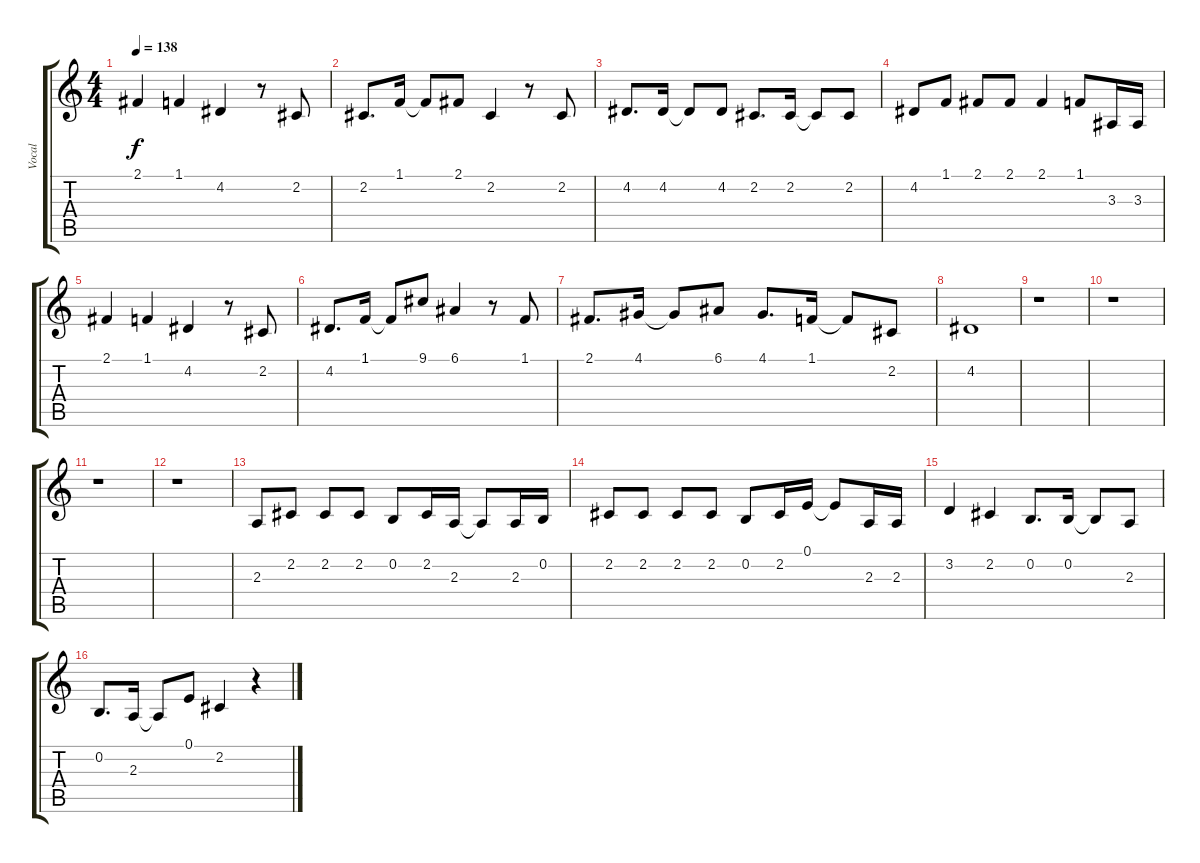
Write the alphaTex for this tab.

\track ("Vocal" "Vocal") {instrument lead1square}
\staff {score tabs}
\tuning (E4 B3 G3 D3 A2 E2) {hide}
\ts (4 4)
\tempo 138
\clef g2
\ks c
2.1.4{dy f} 1.1.4 4.2.4 r.8 2.2.8 |
2.2.8{d} 1.1.16 1.1{t}.8 2.1.8 2.2.4 r.8 2.2.8 |
4.2.8{d} 4.2.16 4.2{t}.8 4.2.8 2.2.8{d} 2.2.16 2.2{t}.8 2.2.8 |
4.2.8 1.1.8 2.1.8 2.1.8 2.1.4 1.1.8 3.3.16 3.3.16 |
2.1.4 1.1.4 4.2.4 r.8 2.2.8 |
4.2.8{d} 1.1.16 1.1{t}.8 9.1.8 6.1.4 r.8 1.1.8 |
2.1.8{d} 4.1.16 4.1{t}.8 6.1.8 4.1.8{d} 1.1.16 1.1{t}.8 2.2.8 |
4.2.1 |
r.1 |
r.1 |
r.1 |
r.1 |
2.3.8 2.2.8 2.2.8 2.2.8 0.2.8 2.2.16 2.3.16 2.3{t}.8 2.3.16 0.2.16 |
2.2.8 2.2.8 2.2.8 2.2.8 0.2.8 2.2.16 0.1.16 0.1{t}.8 2.3.16 2.3.16 |
3.2.4 2.2.4 0.2.8{d} 0.2.16 0.2{t}.8 2.3.8 |
0.2.8{d} 2.3.16 2.3{t}.8 0.1.8 2.2.4 r.4
